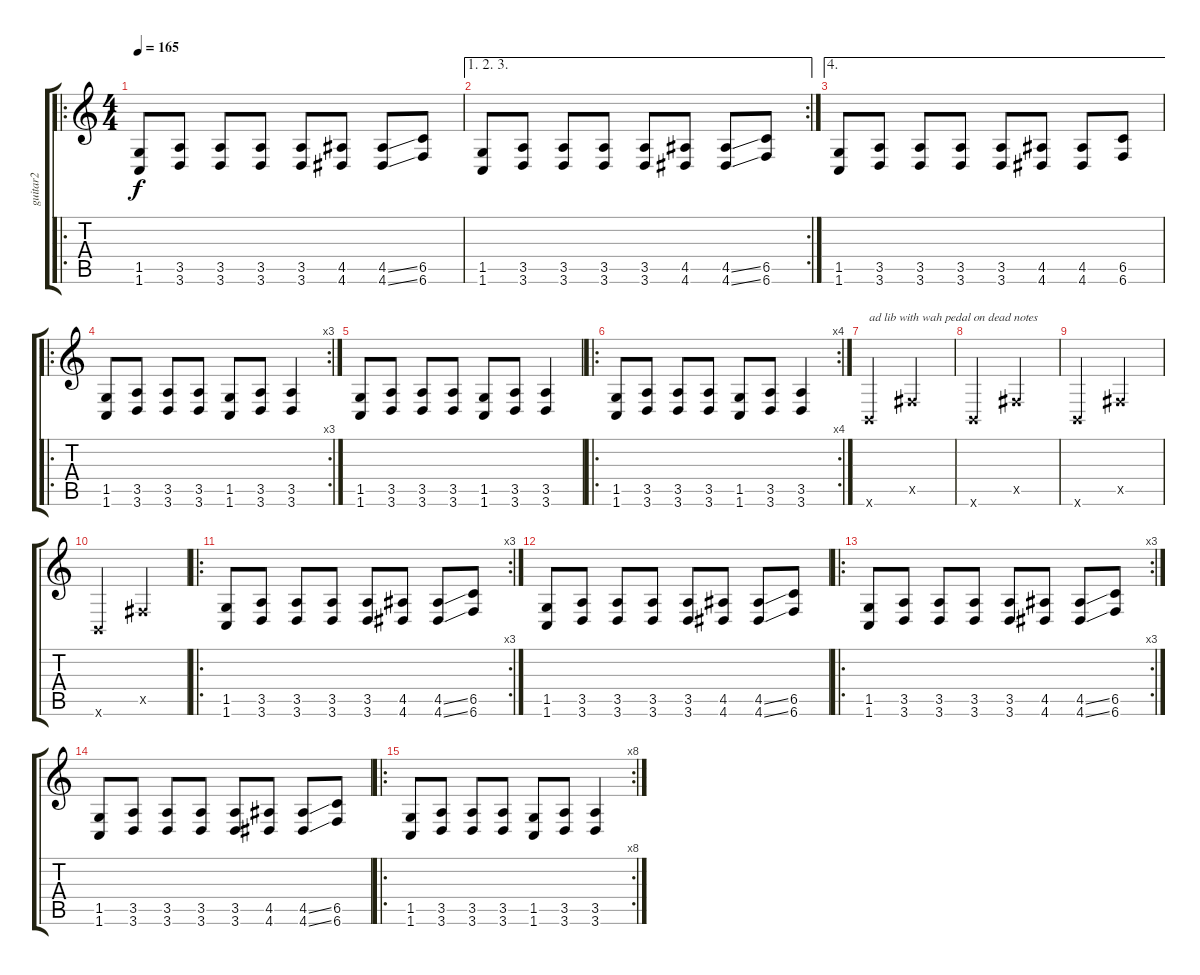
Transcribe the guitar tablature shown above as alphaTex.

\track ("guitar2" "guitar2") {instrument distortionguitar}
\staff {score tabs}
\tuning (Db4 Ab3 E3 B2 Gb2 B1) {hide}
\ro
\ts (4 4)
\tempo 165
\clef g2
\ks c
(1.5 1.6).8{dy f} (3.5 3.6).8 (3.5 3.6).8 (3.5 3.6).8 (3.5 3.6).8 (4.5 4.6).8 (4.5{ss} 4.6{ss}).8 (6.5 6.6).8 |
\ae (1 2 3)
\rc 2
(1.5 1.6).8 (3.5 3.6).8 (3.5 3.6).8 (3.5 3.6).8 (3.5 3.6).8 (4.5 4.6).8 (4.5{ss} 4.6{ss}).8 (6.5 6.6).8 |
\ae 4
(1.5 1.6).8 (3.5 3.6).8 (3.5 3.6).8 (3.5 3.6).8 (3.5 3.6).8 (4.5 4.6).8 (4.5 4.6).8 (6.5 6.6).8 |
\ro
\rc 3
(1.5 1.6).8{instrument overdrivenguitar} (3.5 3.6).8 (3.5 3.6).8 (3.5 3.6).8 (1.5 1.6).8 (3.5 3.6).8 (3.5 3.6).4 |
(1.5 1.6).8{instrument overdrivenguitar} (3.5 3.6).8 (3.5 3.6).8 (3.5 3.6).8 (1.5 1.6).8 (3.5 3.6).8 (3.5 3.6).4 |
\ro
\rc 4
(1.5 1.6).8{instrument overdrivenguitar} (3.5 3.6).8 (3.5 3.6).8 (3.5 3.6).8 (1.5 1.6).8 (3.5 3.6).8 (3.5 3.6).4 |
0.6{x}.2{txt "ad lib with wah pedal on dead notes"} 0.5{x}.2 |
0.6{x}.2 0.5{x}.2 |
0.6{x}.2 0.5{x}.2 |
0.6{x}.2 0.5{x}.2 |
\ro
\rc 3
(1.5 1.6).8 (3.5 3.6).8 (3.5 3.6).8 (3.5 3.6).8 (3.5 3.6).8 (4.5 4.6).8 (4.5{ss} 4.6{ss}).8 (6.5 6.6).8 |
(1.5 1.6).8 (3.5 3.6).8 (3.5 3.6).8 (3.5 3.6).8 (3.5 3.6).8 (4.5 4.6).8 (4.5{ss} 4.6{ss}).8 (6.5 6.6).8 |
\ro
\rc 3
(1.5 1.6).8{instrument overdrivenguitar} (3.5 3.6).8 (3.5 3.6).8 (3.5 3.6).8 (3.5 3.6).8 (4.5 4.6).8 (4.5{ss} 4.6{ss}).8 (6.5 6.6).8 |
(1.5 1.6).8 (3.5 3.6).8 (3.5 3.6).8 (3.5 3.6).8 (3.5 3.6).8 (4.5 4.6).8 (4.5{ss} 4.6{ss}).8 (6.5 6.6).8 |
\ro
\rc 8
(1.5 1.6).8{instrument overdrivenguitar} (3.5 3.6).8 (3.5 3.6).8 (3.5 3.6).8 (1.5 1.6).8 (3.5 3.6).8 (3.5 3.6).4
